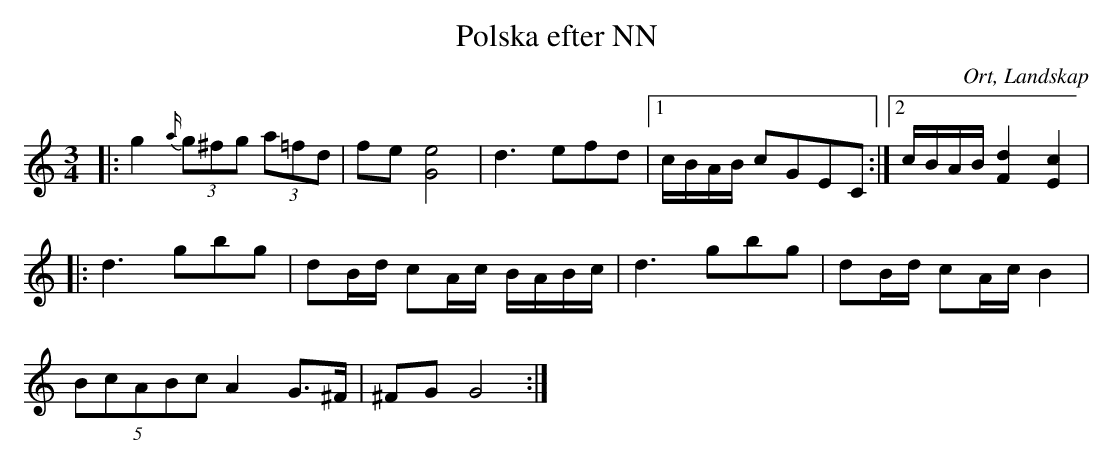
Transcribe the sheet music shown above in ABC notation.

X:1
T:Polska efter NN
O:Ort, Landskap
M:3/4
L:1/8
K:C
|:g2 {a/}(3g^fg (3a=fd|fe [G4e4]|d3 efd|1c/B/A/B/ cGEC:|2 c/B/A/B/ [F2d2][E2c2]|
|:d3 gbg| dB/d/ cA/c/ B/A/B/c/| d3 gbg| dB/d/ cA/c/ B2|
(5BcABc A2 G>^F| ^FG G4 :|
